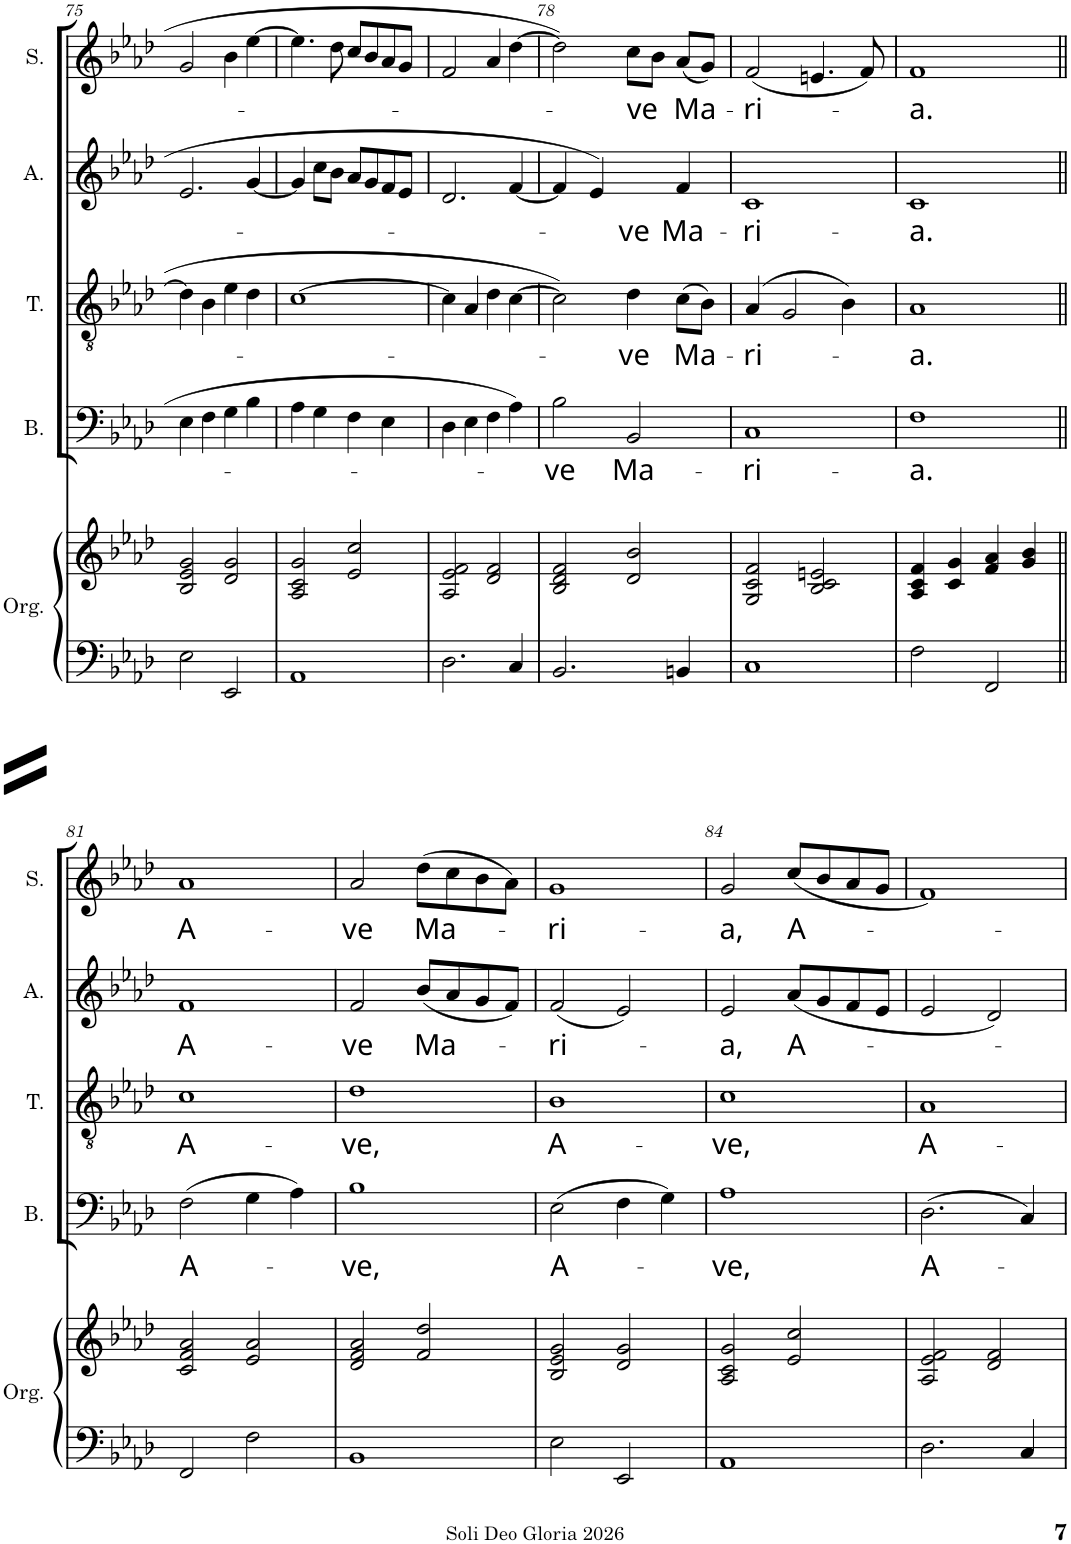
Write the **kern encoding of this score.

**kern	**kern	**kern	**text	**kern	**text	**kern	**text	**kern	**text
*part5	*part5	*part4	*part4	*part3	*part3	*part2	*part2	*part1	*part1
*staff6	*staff5	*staff4	*staff4	*staff3	*staff3	*staff2	*staff2	*staff1	*staff1
*I"Orgue	*	*I"Basse	*	*I"Ténor	*	*I"Alto	*	*I"Soprano	*
*I'Org.	*	*I'B.	*	*I'T.	*	*I'A.	*	*I'S.	*
!!LO:PB:g=z
*clefF4	*clefG2	*clefF4	*	*clefGv2	*	*clefG2	*	*clefG2	*
*k[b-e-a-d-]	*k[b-e-a-d-]	*k[b-e-a-d-]	*	*k[b-e-a-d-]	*	*k[b-e-a-d-]	*	*k[b-e-a-d-]	*
*M2/2	*M2/2	*M2/2	*	*M2/2	*	*M2/2	*	*M2/2	*
*met(c|)	*met(c|)	*met(c|)	*	*met(c|)	*	*met(c|)	*	*met(c|)	*
=75	=75	=75	=75	=75	=75	=75	=75	=75	=75
2E-\	2B-/ 2e-/ 2g/	4E-\	.	4d-\]	.	2.e-/	.	2g/	.
.	.	4F\	.	4B-\	.	.	.	.	.
2EE-/	2d-/ 2g/	4G\	.	4e-\	.	.	.	4b-\	.
.	.	4B-\	.	4d-\	.	[4g/	.	[4ee-\	.
=76	=76	=76	=76	=76	=76	=76	=76	=76	=76
1AA-	2A-/ 2c/ 2g/	4A-\	.	[1c	.	4g/]	.	4.ee-\]	.
.	.	4G\	.	.	.	8cc\L	.	.	.
.	.	.	.	.	.	8b-\J	.	8dd-\	.
.	2e-/ 2cc/	4F\	.	.	.	8a-/L	.	8cc/L	.
.	.	.	.	.	.	8g/	.	8b-/	.
.	.	4E-\	.	.	.	8f/	.	8a-/	.
.	.	.	.	.	.	8e-/J	.	8g/J	.
=77	=77	=77	=77	=77	=77	=77	=77	=77	=77
2.D-\	2A-/ 2e-/ 2f/	4D-\	.	4c\]	.	2.d-/	.	2f/	.
.	.	4E-\	.	4A-/	.	.	.	.	.
.	2d-/ 2f/	4F\	.	4d-\	.	.	.	4a-/	.
4C/	.	4A-\	.	[4c\	.	[4f/	.	[4dd-\	.
=78	=78	=78	=78	=78	=78	=78	=78	=78	=78
!	!	!	!LO:LY:b	!	!	!	!	!	!
2.BB-/	2B-/ 2d-/ 2f/	2B-\	-ve	2c\]	.	4f/]	.	2dd-\]	.
.	.	.	.	.	.	4e-/	.	.	.
!	!	!	!LO:LY:b	!	!LO:LY:b	!	!LO:LY:b	!	!LO:LY:b
.	2d-/ 2b-/	2BB-/	Ma-	4d-\	-ve	4f	-ve	8cc\L	-ve
.	.	.	.	.	.	.	.	8b-\J	.
!	!	!	!	!	!LO:LY:b	!	!LO:LY:b	!	!LO:LY:b
4BBn/	.	.	.	(8c\L	Ma-	4f/	Ma-	(8a-/L	Ma-
.	.	.	.	8B-\J)	.	.	.	8g/J)	.
=79	=79	=79	=79	=79	=79	=79	=79	=79	=79
!	!	!	!LO:LY:b	!	!LO:LY:b	!	!LO:LY:b	!	!LO:LY:b
1C	2G/ 2c/ 2f/	1C	-ri-	(4A-/	-ri-	1c	-ri-	(2f/	-ri-
.	.	.	.	2G/	.	.	.	.	.
.	2B-/ 2c/ 2en/	.	.	.	.	.	.	4.en/	.
.	.	.	.	4B-\)	.	.	.	.	.
.	.	.	.	.	.	.	.	8f/)	.
=80	=80	=80	=80	=80	=80	=80	=80	=80	=80
!	!	!	!LO:LY:b	!	!LO:LY:b	!	!LO:LY:b	!	!LO:LY:b
2F\	4A-/ 4c/ 4f/	1F	-a.	1A-	-a.	1c	-a.	1f	-a.
.	4c/ 4g/	.	.	.	.	.	.	.	.
2FF/	4f/ 4a-/	.	.	.	.	.	.	.	.
.	4g/ 4b-/	.	.	.	.	.	.	.	.
!!LO:LB:g=z
=81||	=81||	=81||	=81||	=81||	=81||	=81||	=81||	=81||	=81||
!	!	!	!LO:LY:b	!	!LO:LY:b	!	!LO:LY:b	!	!LO:LY:b
2FF/	2c/ 2f/ 2a-/	(2F\	A-	1c	A-	1f	A-	1a-	A-
2F\	2e-/ 2a-/	4G\	.	.	.	.	.	.	.
.	.	4A-\)	.	.	.	.	.	.	.
=82	=82	=82	=82	=82	=82	=82	=82	=82	=82
!	!	!	!LO:LY:b	!	!LO:LY:b	!	!LO:LY:b	!	!LO:LY:b
1BB-	2d-/ 2f/ 2a-/	1B-	-ve,	1d-	-ve,	2f/	-ve	2a-/	-ve
!	!	!	!	!	!	!	!LO:LY:b	!	!LO:LY:b
.	2f/ 2dd-/	.	.	.	.	(8b-/L	Ma-	(8dd-\L	Ma-
.	.	.	.	.	.	8a-/	.	8cc\	.
.	.	.	.	.	.	8g/	.	8b-\	.
.	.	.	.	.	.	8f/J)	.	8a-\J)	.
=83	=83	=83	=83	=83	=83	=83	=83	=83	=83
!	!	!	!LO:LY:b	!	!LO:LY:b	!	!LO:LY:b	!	!LO:LY:b
2E-\	2B-/ 2e-/ 2g/	(2E-\	A-	1B-	A-	(2f/	-ri-	1g	-ri-
2EE-/	2d-/ 2g/	4F\	.	.	.	2e-/)	.	.	.
.	.	4G\)	.	.	.	.	.	.	.
=84	=84	=84	=84	=84	=84	=84	=84	=84	=84
!	!	!	!LO:LY:b	!	!LO:LY:b	!	!LO:LY:b	!	!LO:LY:b
1AA-	2A-/ 2c/ 2g/	1A-	-ve,	1c	-ve,	2e-/	-a,	2g/	-a,
!	!	!	!	!	!	!	!LO:LY:b	!	!LO:LY:b
.	2e-/ 2cc/	.	.	.	.	(8a-/L	A-	(8cc/L	A-
.	.	.	.	.	.	8g/	.	8b-/	.
.	.	.	.	.	.	8f/	.	8a-/	.
.	.	.	.	.	.	8e-/J	.	8g/J	.
=85	=85	=85	=85	=85	=85	=85	=85	=85	=85
!	!	!	!LO:LY:b	!	!LO:LY:b	!	!	!	!
2.D-\	2A-/ 2e-/ 2f/	(2.D-\	A-	1A-	A-	2e-/	.	1f)	.
.	2d-/ 2f/	.	.	.	.	2d-/)	.	.	.
4C/	.	4C/)	.	.	.	.	.	.	.
=	=	=	=	=	=	=	=	=	=
*-	*-	*-	*-	*-	*-	*-	*-	*-	*-
